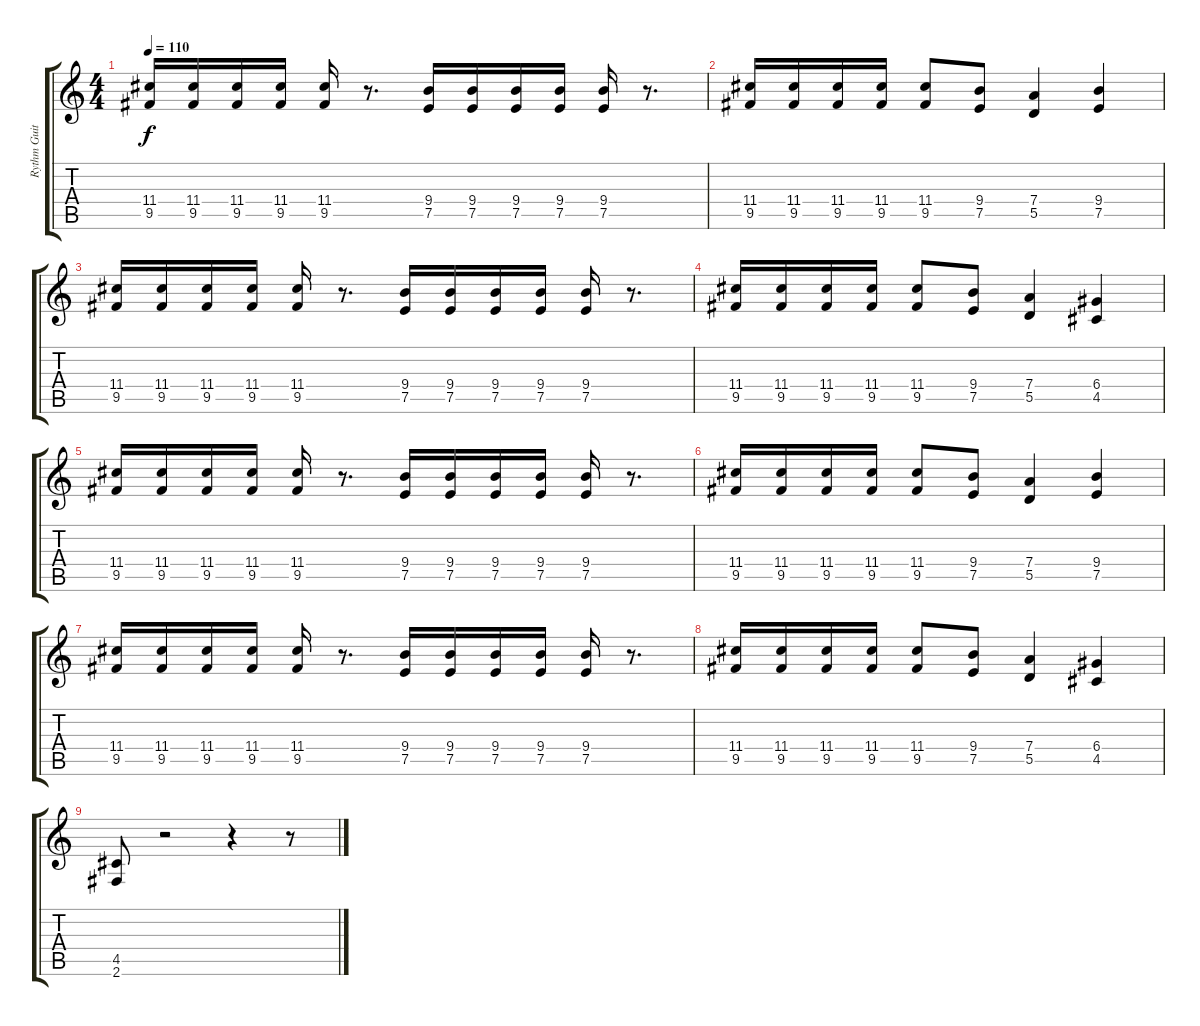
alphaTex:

\track ("Rythm Guitar" "Rythm Guit") {instrument distortionguitar}
\staff {score tabs}
\tuning (E4 B3 G3 D3 A2 E2) {hide}
\ts (4 4)
\tempo 110
\clef g2
\ks c
(11.4 9.5).16{dy f} (11.4 9.5).16 (11.4 9.5).16 (11.4 9.5).16 (11.4 9.5).16 r.8{d} (9.4 7.5).16 (9.4 7.5).16 (9.4 7.5).16 (9.4 7.5).16 (9.4 7.5).16 r.8{d} |
(11.4 9.5).16 (11.4 9.5).16 (11.4 9.5).16 (11.4 9.5).16 (11.4 9.5).8 (9.4 7.5).8 (7.4 5.5).4 (9.4 7.5).4 |
(11.4 9.5).16 (11.4 9.5).16 (11.4 9.5).16 (11.4 9.5).16 (11.4 9.5).16 r.8{d} (9.4 7.5).16 (9.4 7.5).16 (9.4 7.5).16 (9.4 7.5).16 (9.4 7.5).16 r.8{d} |
(11.4 9.5).16 (11.4 9.5).16 (11.4 9.5).16 (11.4 9.5).16 (11.4 9.5).8 (9.4 7.5).8 (7.4 5.5).4 (6.4 4.5).4 |
(11.4 9.5).16 (11.4 9.5).16 (11.4 9.5).16 (11.4 9.5).16 (11.4 9.5).16 r.8{d} (9.4 7.5).16 (9.4 7.5).16 (9.4 7.5).16 (9.4 7.5).16 (9.4 7.5).16 r.8{d} |
(11.4 9.5).16 (11.4 9.5).16 (11.4 9.5).16 (11.4 9.5).16 (11.4 9.5).8 (9.4 7.5).8 (7.4 5.5).4 (9.4 7.5).4 |
(11.4 9.5).16 (11.4 9.5).16 (11.4 9.5).16 (11.4 9.5).16 (11.4 9.5).16 r.8{d} (9.4 7.5).16 (9.4 7.5).16 (9.4 7.5).16 (9.4 7.5).16 (9.4 7.5).16 r.8{d} |
(11.4 9.5).16 (11.4 9.5).16 (11.4 9.5).16 (11.4 9.5).16 (11.4 9.5).8 (9.4 7.5).8 (7.4 5.5).4 (6.4 4.5).4 |
(4.5 2.6).8 r.2 r.4 r.8
